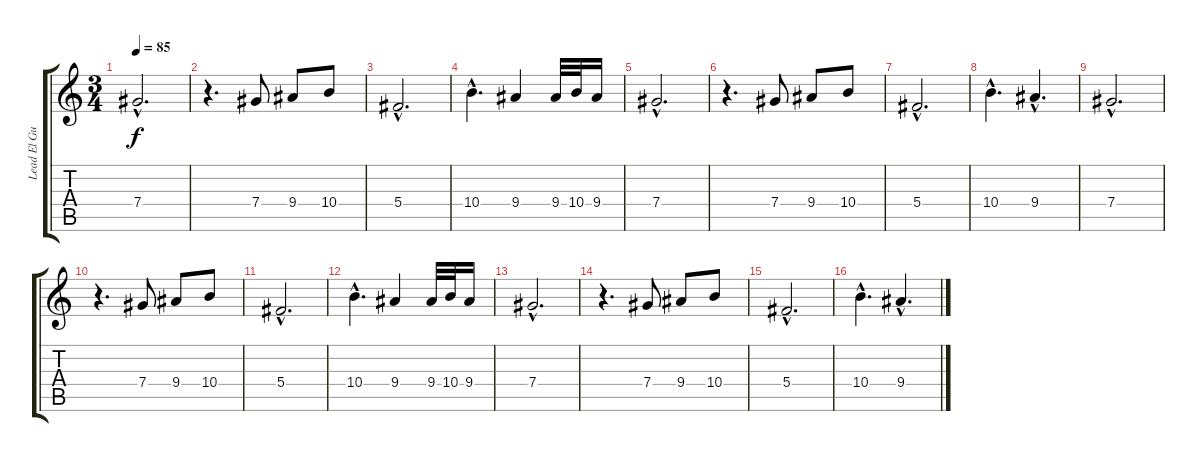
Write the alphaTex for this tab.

\track ("Lead El Guitar" "Lead El Gu") {instrument distortionguitar}
\staff {score tabs}
\tuning (Eb4 Bb3 Gb3 Db3 Ab2 Eb2) {hide}
\ts (3 4)
\tempo 85
\clef g2
\ks c
7.4{hac}.2{d dy f} |
r.4{d} 7.4.8 9.4.8 10.4.8 |
5.4{hac}.2{d} |
10.4{hac}.4{d} 9.4.4 9.4.32 10.4.32 9.4.16 |
7.4{hac}.2{d} |
r.4{d} 7.4.8 9.4.8 10.4.8 |
5.4{hac}.2{d} |
10.4{hac}.4{d} 9.4{hac}.4{d} |
7.4{hac}.2{d} |
r.4{d} 7.4.8 9.4.8 10.4.8 |
5.4{hac}.2{d} |
10.4{hac}.4{d} 9.4.4 9.4.32 10.4.32 9.4.16 |
7.4{hac}.2{d} |
r.4{d} 7.4.8 9.4.8 10.4.8 |
5.4{hac}.2{d} |
10.4{hac}.4{d} 9.4{hac}.4{d}
